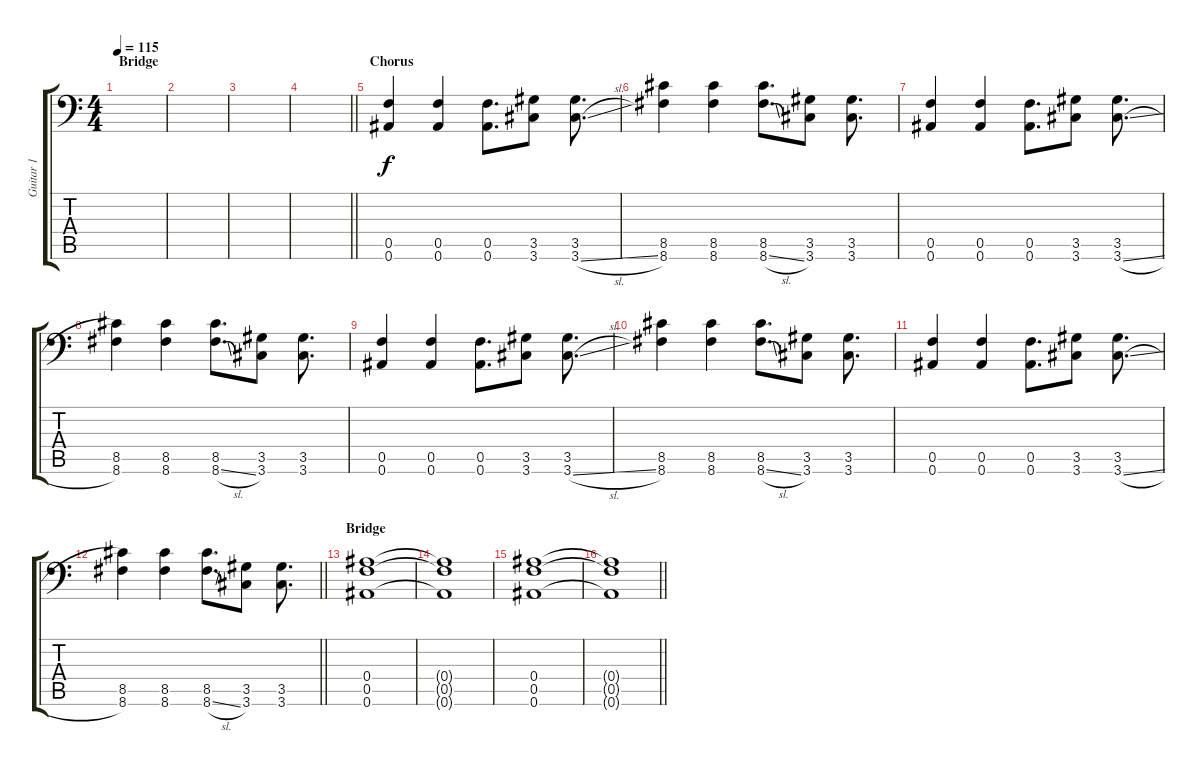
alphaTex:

\track ("Guitar 1" "Guitar 1") {instrument distortionguitar}
\staff {score tabs}
\tuning (C4 G3 Eb3 Bb2 F2 Bb1) {hide}
\ts (4 4)
\section ("" "Bridge")
\tempo 115
\clef f4
\ks c
|
|
|
\barLineRight lightlight
|
\section ("" "Chorus")
(0.5 0.6).4 (0.5 0.6).4 (0.5 0.6).8{d} (3.5 3.6).8 (3.5 3.6{sl}).8{d} |
(8.5 8.6).4 (8.5 8.6).4 (8.5 8.6{sl}).8{d} (3.5 3.6).8 (3.5 3.6).8{d} |
(0.5 0.6).4 (0.5 0.6).4 (0.5 0.6).8{d} (3.5 3.6).8 (3.5 3.6{sl}).8{d} |
(8.5 8.6).4 (8.5 8.6).4 (8.5 8.6{sl}).8{d} (3.5 3.6).8 (3.5 3.6).8{d} |
(0.5 0.6).4 (0.5 0.6).4 (0.5 0.6).8{d} (3.5 3.6).8 (3.5 3.6{sl}).8{d} |
(8.5 8.6).4 (8.5 8.6).4 (8.5 8.6{sl}).8{d} (3.5 3.6).8 (3.5 3.6).8{d} |
(0.5 0.6).4 (0.5 0.6).4 (0.5 0.6).8{d} (3.5 3.6).8 (3.5 3.6{sl}).8{d} |
\barLineRight lightlight
(8.5 8.6).4 (8.5 8.6).4 (8.5 8.6{sl}).8{d} (3.5 3.6).8 (3.5 3.6).8{d} |
\section ("" "Bridge")
(0.4 0.5 0.6).1 |
(0.4{t} 0.5{t} 0.6{t}).1 |
(0.4 0.5 0.6).1 |
\barLineRight lightlight
(0.4{t} 0.5{t} 0.6{t}).1
